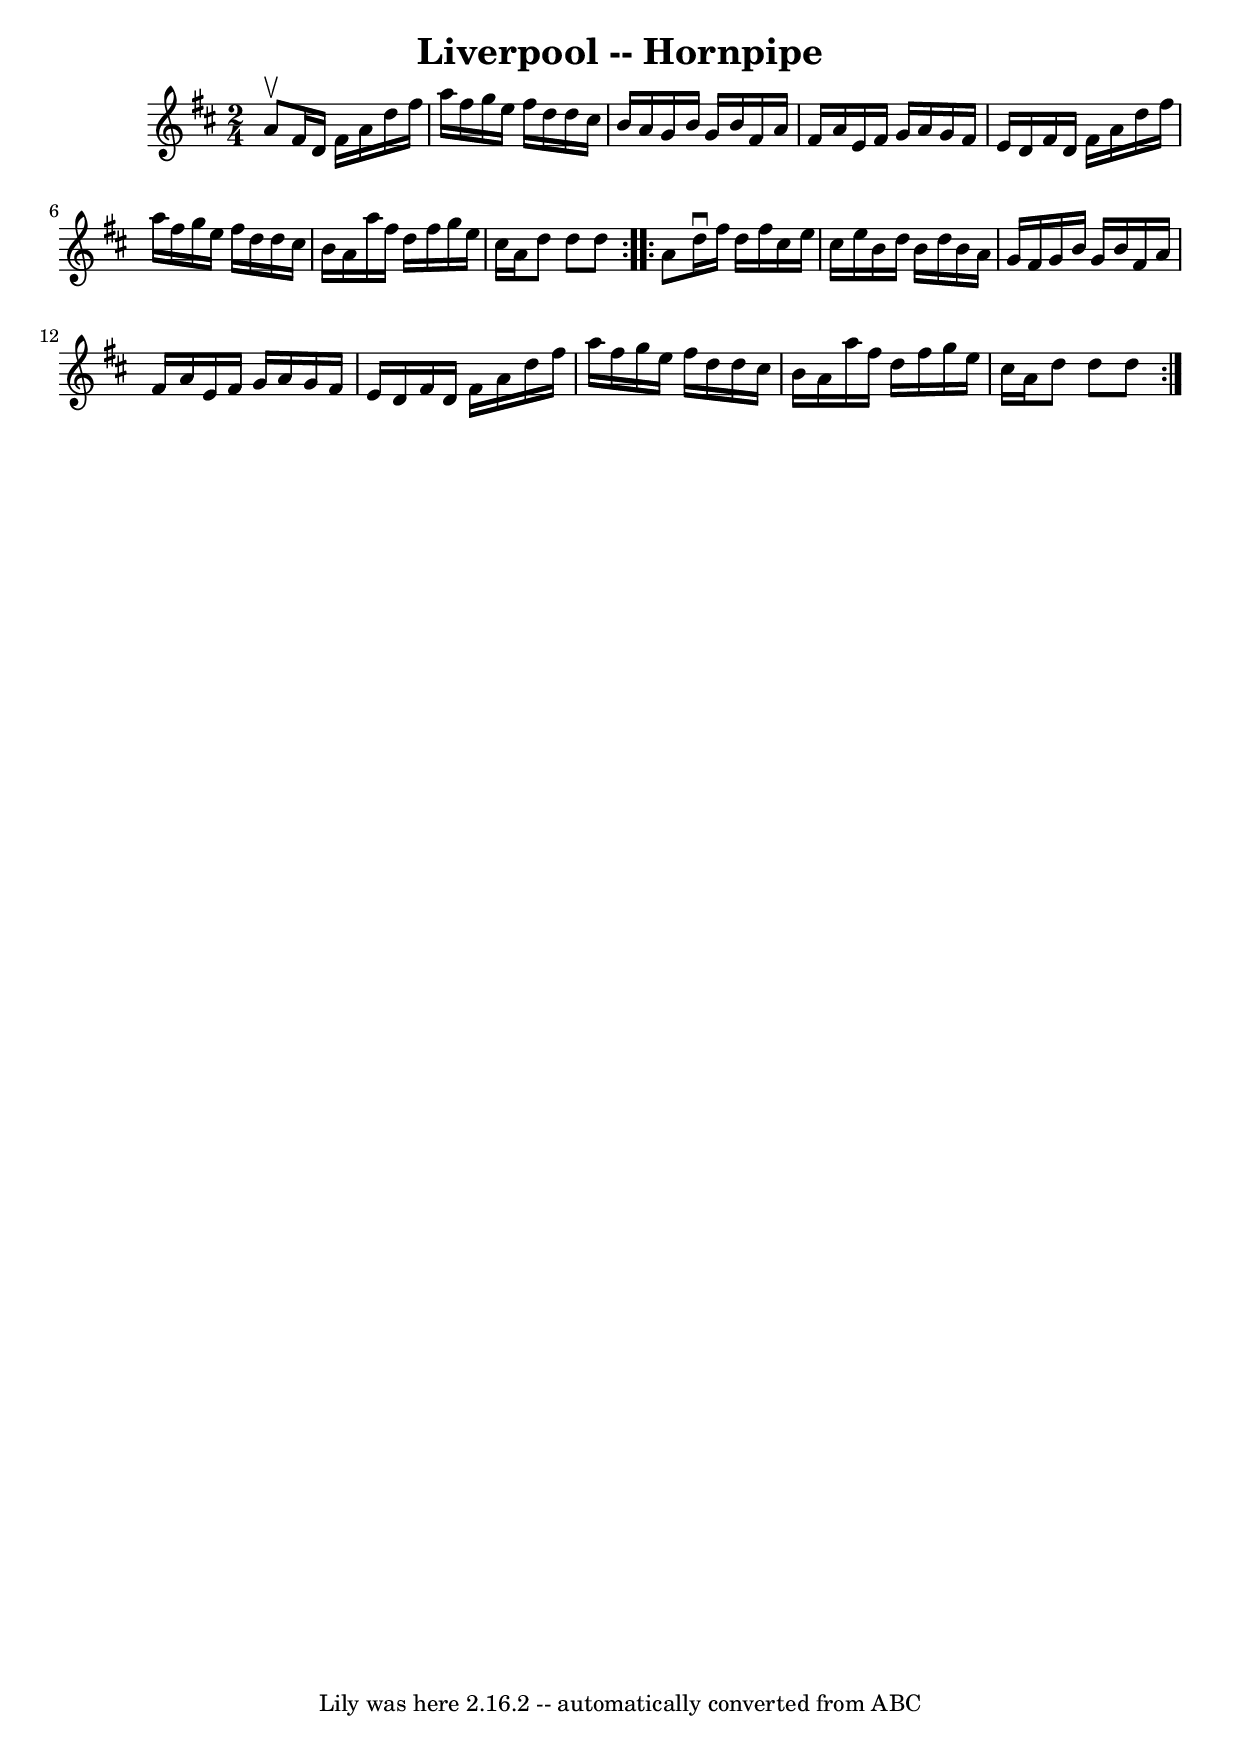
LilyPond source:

\version "2.16.2"
\include "Mammoth.ily"
\header {
  %% book = "Cole's 1000 Fiddle Tunes"
 crossRefNumber = "1"
 footnotes = ""
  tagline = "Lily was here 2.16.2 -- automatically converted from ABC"
  title = "Liverpool -- Hornpipe"

}
voicedefault =  {



  \repeat volta 2 {

    \time 2/4 
    \key d \major a'8^\upbow  |
 fis'16 d'16 fis'16 a'16 d''16 fis''16 a''16 fis''16   |
 g''16 e''16 fis''16 d''16 d''16 cis''16 b'16 a'16   |
 g'16 b'16 g'16 b'16 fis'16 a'16 fis'16 a'16   |
 e'16 fis'16 g'16 a'16 g'16 fis'16 e'16 d'16   |
 fis'16 d'16 fis'16 a'16 d''16 fis''16 a''16 fis''16   |
 g''16 e''16 fis''16 d''16 d''16 cis''16 b'16 a'16   |
 a''16 fis''16 d''16 fis''16 g''16 e''16 cis''16 a'16   |
    
 d''8 d''8 d''8  
  }     
  \repeat volta 2 { a'8   |
 d''16^\downbow fis''16 d''16 fis''16 cis''16 e''16 cis''16 e''16   |
 b'16 d''16 b'16 d''16 b'16 a'16 g'16 fis'16   |
 g'16 b'16 g'16 b'16 fis'16 a'16 fis'16 a'16   |
 e'16 fis'16 g'16 a'16 g'16 fis'16 e'16 d'16   |
 fis'16 d'16 fis'16 a'16 d''16 fis''16 a''16 fis''16    |
 g''16 e''16 fis''16 d''16 d''16 cis''16 b'16 a'16   |
 a''16 fis''16 d''16 fis''16 g''16 e''16 cis''16 a'16   |
 d''8 d''8 d''8  
  }   

}

\score{
  <<

    \context Staff="default"
    {
      \voicedefault 
      
    }

  >>
  \layout {
    
  }
  \midi {
  }

}
